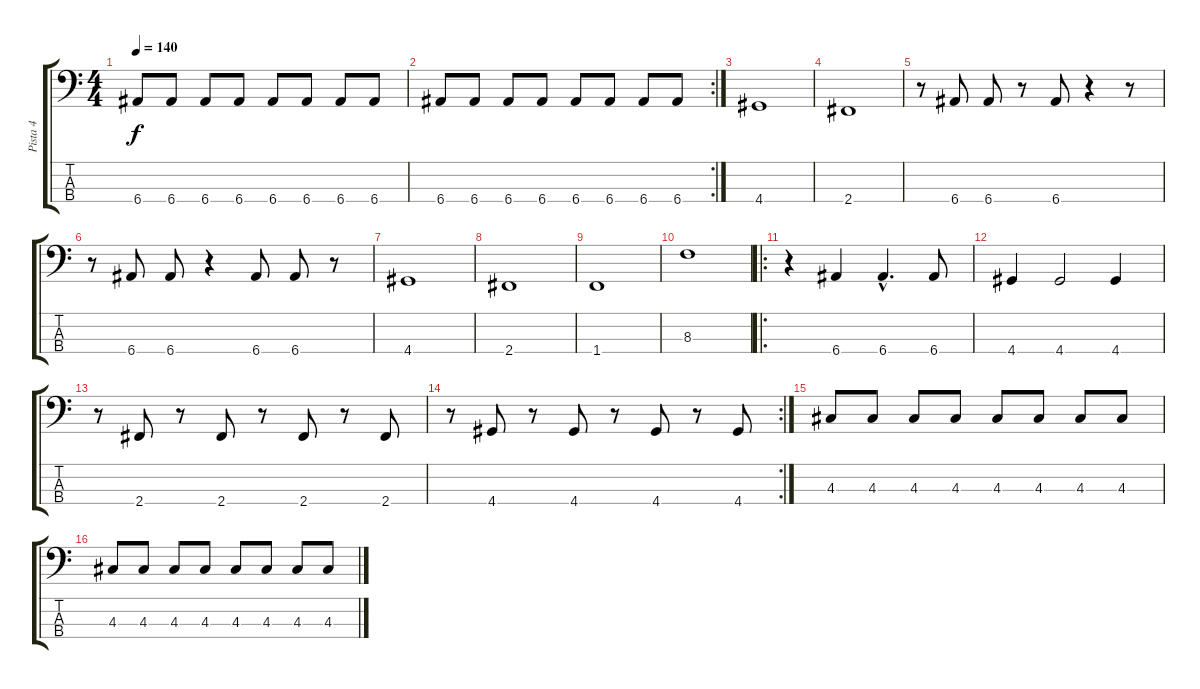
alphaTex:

\track ("Pista 4" "Pista 4") {instrument acousticguitarnylon}
\staff {score tabs}
\tuning (G2 D2 A1 E1) {hide}
\ts (4 4)
\tempo 140
\clef f4
\ks c
6.4.8{dy f} 6.4.8 6.4.8 6.4.8 6.4.8 6.4.8 6.4.8 6.4.8 |
\rc 2
6.4.8 6.4.8 6.4.8 6.4.8 6.4.8 6.4.8 6.4.8 6.4.8 |
4.4.1 |
2.4.1 |
r.8 6.4.8 6.4.8 r.8 6.4.8 r.4 r.8 |
r.8 6.4.8 6.4.8 r.4 6.4.8 6.4.8 r.8 |
4.4.1 |
2.4.1 |
1.4.1 |
8.3.1 |
\ro
r.4 6.4.4 6.4{hac}.4{d} 6.4.8 |
4.4.4 4.4.2 4.4.4 |
r.8 2.4.8 r.8 2.4.8 r.8 2.4.8 r.8 2.4.8 |
\rc 2
r.8 4.4.8 r.8 4.4.8 r.8 4.4.8 r.8 4.4.8 |
4.3.8 4.3.8 4.3.8 4.3.8 4.3.8 4.3.8 4.3.8 4.3.8 |
4.3.8 4.3.8 4.3.8 4.3.8 4.3.8 4.3.8 4.3.8 4.3.8
